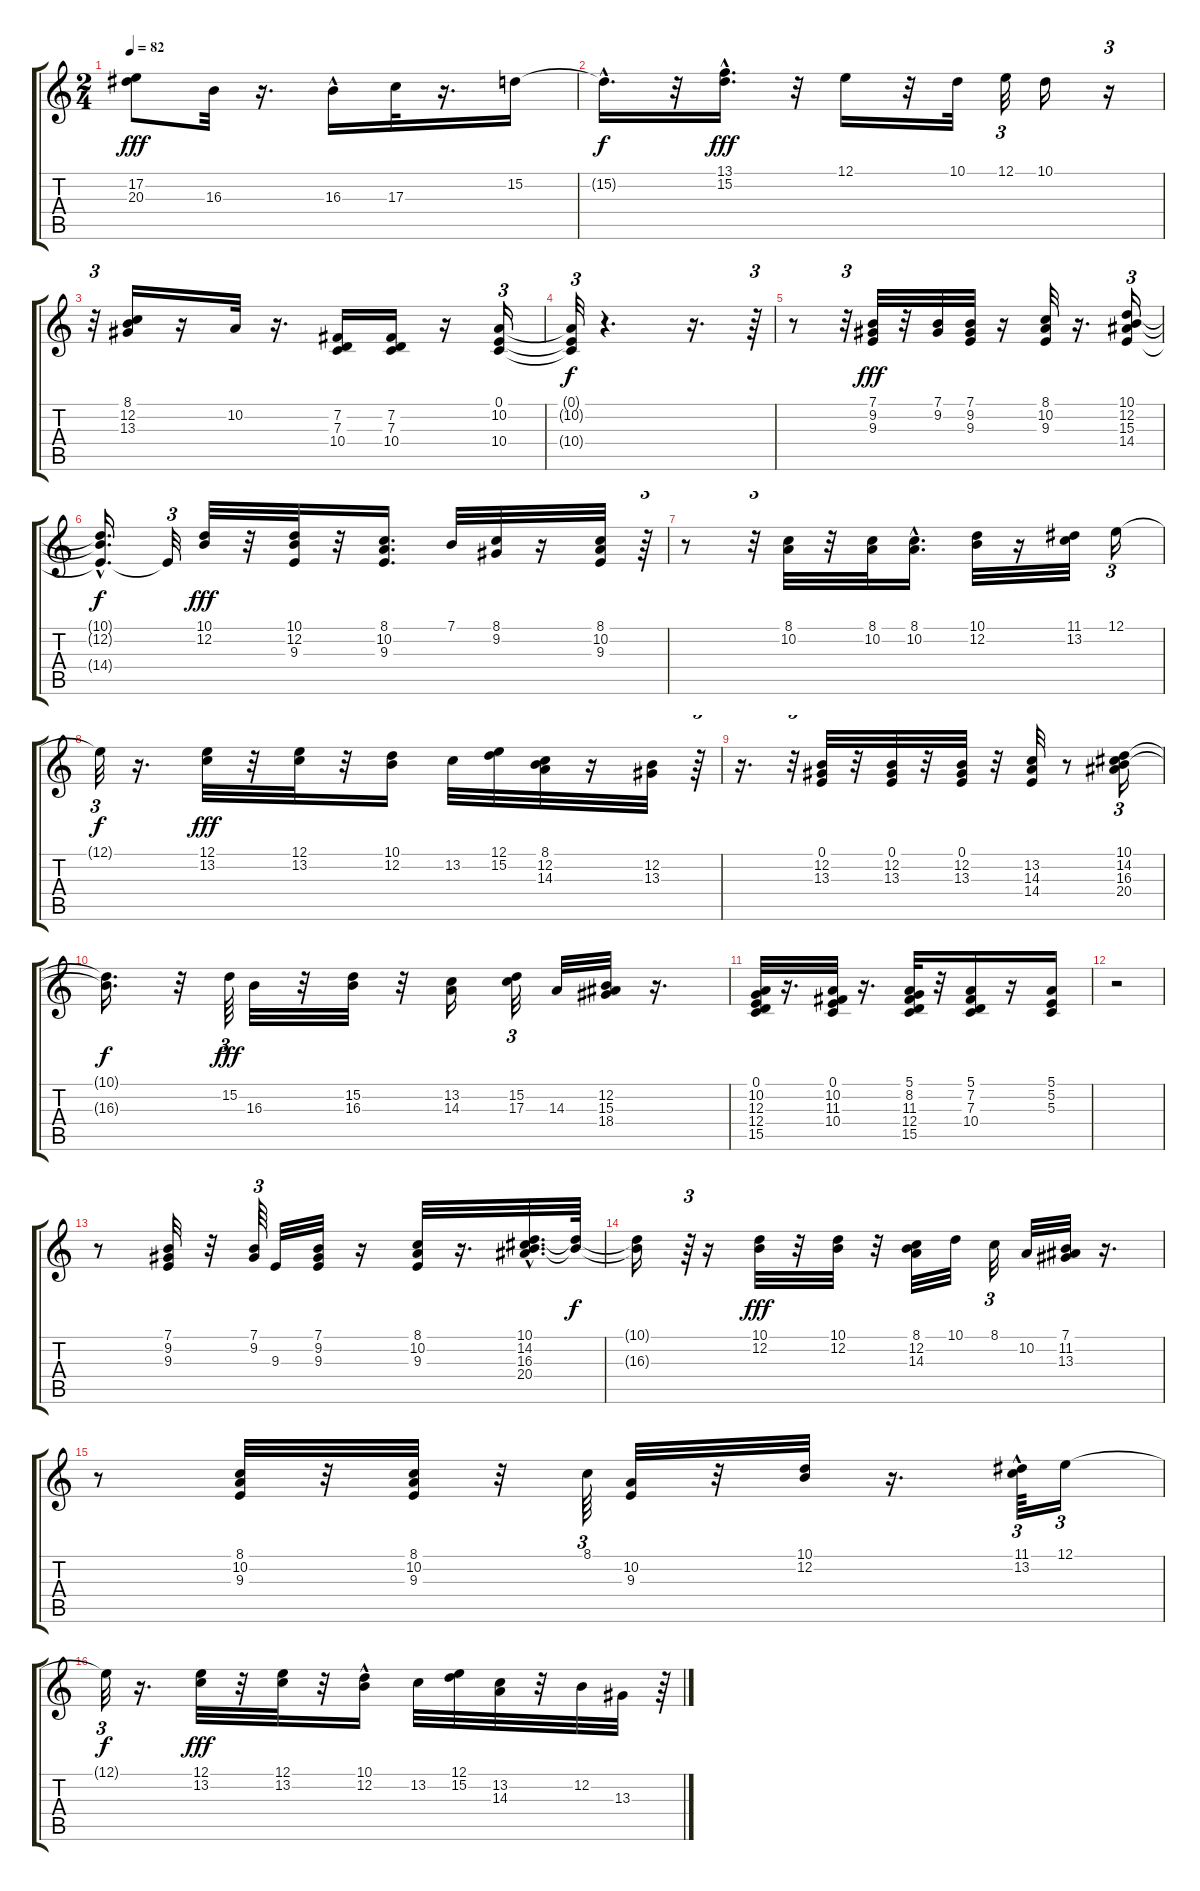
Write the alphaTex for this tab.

\track "" {instrument accordion}
\staff {score tabs}
\tuning (E4 B3 G3 D3 A2 E2) {hide}
\ts (2 4)
\tempo 82
\clef g2
\ks c
(17.2 20.3).8{dy fff} 16.3.32 r.16{d} 16.3{hac}.16 17.3.32 r.16{d} 15.2.16 |
15.2{hac t}.16{d dy f} r.32 (13.1{hac} 15.2).16{d dy fff} r.32 12.1.16 r.32 10.1.32 12.1.32{tu (3 2)} 10.1.16 r.16{tu (3 2)} |
r.32{tu (3 2)} (8.1 12.2 13.3).16 r.16 10.2.32 r.16{d} (7.2 7.3 10.4).16 (7.2 7.3 10.4).16 r.16 (0.1 10.2 10.4).16{tu (3 2)} |
(0.1{t} 10.2{t} 10.4{t}).32{tu (3 2) dy f} r.4{d} r.16{d} r.64{tu (3 2)} |
r.8 r.32{tu (3 2)} (7.1 9.2 9.3).32{dy fff} r.32 (7.1 9.2).32 (7.1 9.2 9.3).32 r.16 (8.1 10.2 9.3).32 r.16{d} (10.1 12.2 15.3 14.4).16{tu (3 2)} |
(10.1{t} 12.2{t} 14.4{hac t}).16{d dy f} 14.4{t}.32{tu (3 2)} (10.1 12.2).32{dy fff} r.32 (10.1 12.2 9.3).32 r.32 (8.1 10.2 9.3).16{d} 7.1.32 (8.1 9.2).32 r.16 (8.1 10.2 9.3).32 r.64{tu (3 2)} |
r.8 r.32{tu (3 2)} (8.1 10.2).32 r.32 (8.1 10.2).32 (8.1 10.2{hac}).16{d} (10.1 12.2).32 r.16 (11.1 13.2).32 12.1.16{tu (3 2)} |
12.1{t}.32{tu (3 2) dy f} r.16{d} (12.1 13.2).32{dy fff} r.32 (12.1 13.2).32 r.32 (10.1 12.2).16 13.2.32 (12.1 15.2).32 (8.1 12.2 14.3).32 r.16 (12.2 13.3).32 r.64{tu (3 2)} |
r.16{d} r.32{tu (3 2)} (0.1 12.2 13.3).32 r.32 (0.1 12.2 13.3).32 r.32 (0.1 12.2 13.3).32 r.32 (13.2 14.3 14.4).32 r.8 (10.1 14.2 16.3 20.4).16{tu (3 2)} |
(10.1{t} 16.3{t}).16{d dy f} r.32 15.2.64{tu (3 2) dy fff} 16.3.32 r.32 (15.2 16.3).32 r.32 (13.2 14.3).16 (15.2 17.3).32{tu (3 2)} 14.3.32 (12.2 15.3 18.4).32 r.16{d} |
(0.1 10.2 12.3 12.4 15.5).32 r.16{d} (0.1 10.2 11.3 10.4).32 r.16{d} (5.1 8.2 11.3 12.4 15.5).32 r.32 (5.1 7.2 7.3 10.4).16 r.16 (5.1 5.2 5.3).16 |
r.2 |
r.8 (7.1 9.2 9.3).32 r.32 (7.1 9.2).64{tu (3 2)} 9.3.32 (7.1 9.2 9.3).32 r.16 (8.1 10.2 9.3).32 r.16{d} (10.1{hac} 14.2 16.3{hac} 20.4).32{d} (10.1{t} 16.3{t}).64{dy f} |
(10.1{t} 16.3{t}).16 r.64{tu (3 2)} r.16 (10.1 12.2).32{dy fff} r.32 (10.1 12.2).32 r.32 (8.1 12.2 14.3).32 10.1.32 8.1.32{tu (3 2)} 10.2.32 (7.1 11.2 13.3).32 r.16{d} |
r.8 (8.1 10.2 9.3).32 r.32 (8.1 10.2 9.3).32 r.32 8.1.64{tu (3 2)} (10.2 9.3).32 r.32 (10.1 12.2).32 r.16{d} (11.1 13.2{hac}).64{tu (3 2)} 12.1.16{tu (3 2)} |
12.1{t}.32{tu (3 2) dy f} r.16{d} (12.1 13.2).32{dy fff} r.32 (12.1 13.2).32 r.32 (10.1 12.2{hac}).16 13.2.32 (12.1 15.2).32 (13.2 14.3).32 r.32 12.2.32 13.3.32 r.64{tu (3 2)}
